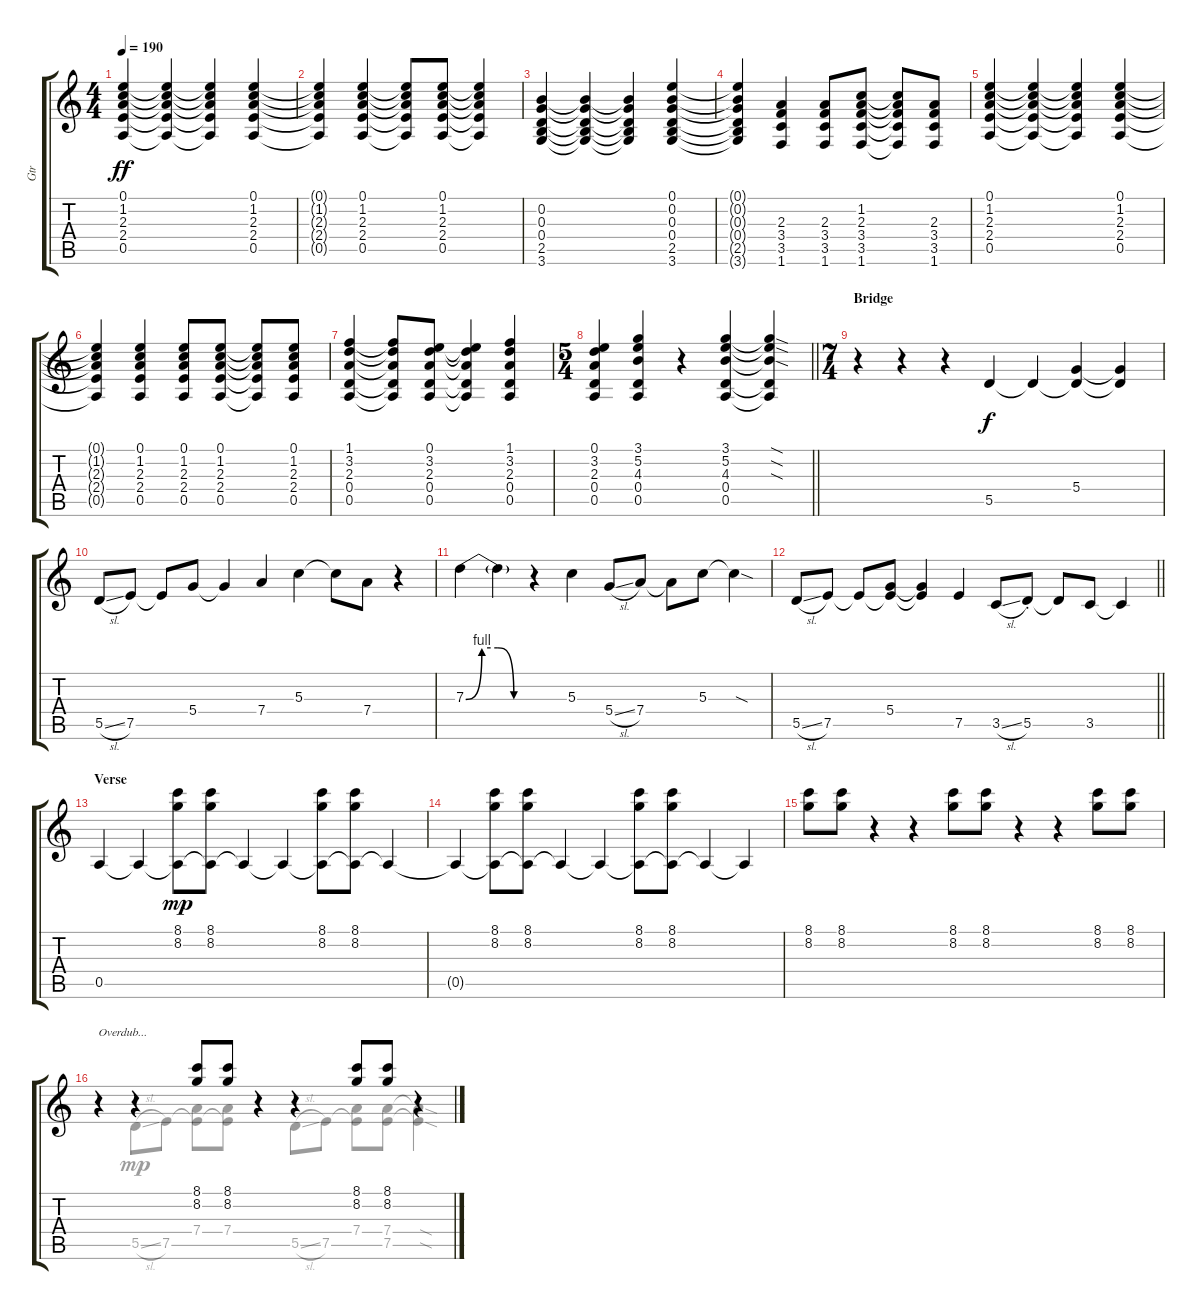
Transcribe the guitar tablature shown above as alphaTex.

\track ("Gtr" "Gtr") {instrument electricguitarclean}
\staff {score tabs}
\tuning (E4 B3 G3 D3 A2 E2) {hide}
\voice
\ts (4 4)
\tempo 190
\clef g2
\ks c
(0.1 1.2 2.3 2.4 0.5).4{dy ff} (0.1{t} 1.2{t} 2.3{t} 2.4{t} 0.5{t}).4 (0.1{t} 1.2{t} 2.3{t} 2.4{t} 0.5{t}).4 (0.1 1.2 2.3 2.4 0.5).4 |
(0.1{t} 1.2{t} 2.3{t} 2.4{t} 0.5{t}).4 (0.1 1.2 2.3 2.4 0.5).4 (0.1{t} 1.2{t} 2.3{t} 2.4{t} 0.5{t}).8 (0.1 1.2 2.3 2.4 0.5).8 (0.1{t} 1.2{t} 2.3{t} 2.4{t} 0.5{t}).4 |
(0.2 0.3 0.4 2.5 3.6).4 (0.2{t} 0.3{t} 0.4{t} 2.5{t} 3.6{t}).4 (0.2{t} 0.3{t} 0.4{t} 2.5{t} 3.6{t}).4 (0.1 0.2 0.3 0.4 2.5 3.6).4 |
(0.1{t} 0.2{t} 0.3{t} 0.4{t} 2.5{t} 3.6{t}).4 (2.3 3.4 3.5 1.6).4 (2.3 3.4 3.5 1.6).8 (1.2 2.3 3.4 3.5 1.6).8 (1.2{t} 2.3{t} 3.4{t} 3.5{t} 1.6{t}).8 (2.3 3.4 3.5 1.6).8 |
(0.1 1.2 2.3 2.4 0.5).4 (0.1{t} 1.2{t} 2.3{t} 2.4{t} 0.5{t}).4 (0.1{t} 1.2{t} 2.3{t} 2.4{t} 0.5{t}).4 (0.1 1.2 2.3 2.4 0.5).4 |
(0.1{t} 1.2{t} 2.3{t} 2.4{t} 0.5{t}).4 (0.1 1.2 2.3 2.4 0.5).4 (0.1 1.2 2.3 2.4 0.5).8 (0.1 1.2 2.3 2.4 0.5).8 (0.1{t} 1.2{t} 2.3{t} 2.4{t} 0.5{t}).8 (0.1 1.2 2.3 2.4 0.5).8 |
(1.1 3.2 2.3 0.4 0.5).4 (1.1{t} 3.2{t} 2.3{t} 0.4{t} 0.5{t}).8 (0.1 3.2 2.3 0.4 0.5).8 (0.1{t} 3.2{t} 2.3{t} 0.4{t} 0.5{t}).4 (1.1 3.2 2.3 0.4 0.5).4 |
\ts (5 4)
\barLineRight lightlight
(0.1 3.2 2.3 0.4 0.5).4 (3.1 5.2 4.3 0.4 0.5).4 r.4 (3.1 5.2 4.3 0.4 0.5).4 (3.1{sod t} 5.2{sod t} 4.3{sod t} 0.4{t} 0.5{t}).4 |
\ts (7 4)
\section ("" "Bridge")
r.4 r.4 r.4 5.5.4{dy f} 5.5{t}.4 (5.4 5.5{t}).4 (5.4{t} 5.5{t}).4 |
5.5{sl}.8 7.5.8 7.5{t}.8 5.4.8 5.4{t}.4 7.4.4 5.3.4 5.3{t}.8 7.4.8 r.4 |
7.3{be (custom 0 0 15 4 30 4 45 0 60 0)}.4 7.3{t}.4 r.4 5.3.4 5.4{sl}.8 7.4.8 7.4{t}.8 5.3.8 5.3{sod t}.4 |
\barLineRight lightlight
5.5{sl}.8 7.5.8 7.5{t}.8 (5.4 7.5{t}).8 (5.4{t} 7.5{t}).4 7.5.4 3.5{sl}.8 5.5{st}.8 5.5{t}.8 3.5.8 3.5{t}.4 |
\section ("" "Verse")
0.5.4 0.5{t}.4 (8.1 8.2 0.5{t}).8{dy mp} (8.1 8.2 0.5{t}).8 0.5{t}.4 0.5{t}.4 (8.1 8.2 0.5{t}).8 (8.1 8.2 0.5{t}).8 0.5{t}.4 |
0.5{t}.4 (8.1 8.2 0.5{t}).8 (8.1 8.2 0.5{t}).8 0.5{t}.4 0.5{t}.4 (8.1 8.2 0.5{t}).8 (8.1 8.2 0.5{t}).8 0.5{t}.4 0.5{t}.4 |
(8.1 8.2).8 (8.1 8.2).8 r.4 r.4 (8.1 8.2).8 (8.1 8.2).8 r.4 r.4 (8.1 8.2).8 (8.1 8.2).8 |
r.4{txt "Overdub..."} r.4 (8.1 8.2).8 (8.1 8.2).8 r.4 r.4 (8.1 8.2).8 (8.1 8.2).8 r.4
\voice
\clef g2
\ottava regular
\simile none
\ks c
|
|
|
|
|
|
|
\barLineRight lightlight
|
|
|
|
\barLineRight lightlight
|
|
|
|
r.4 5.5{sl}.8 7.5.8 (7.4 7.5{t}).8 (7.4 7.5{t}).8 r.4 5.5{sl}.8 7.5.8 (7.4 7.5{t}).8 (7.4 7.5).8 (7.4{sod t} 7.5{sod t}).4
